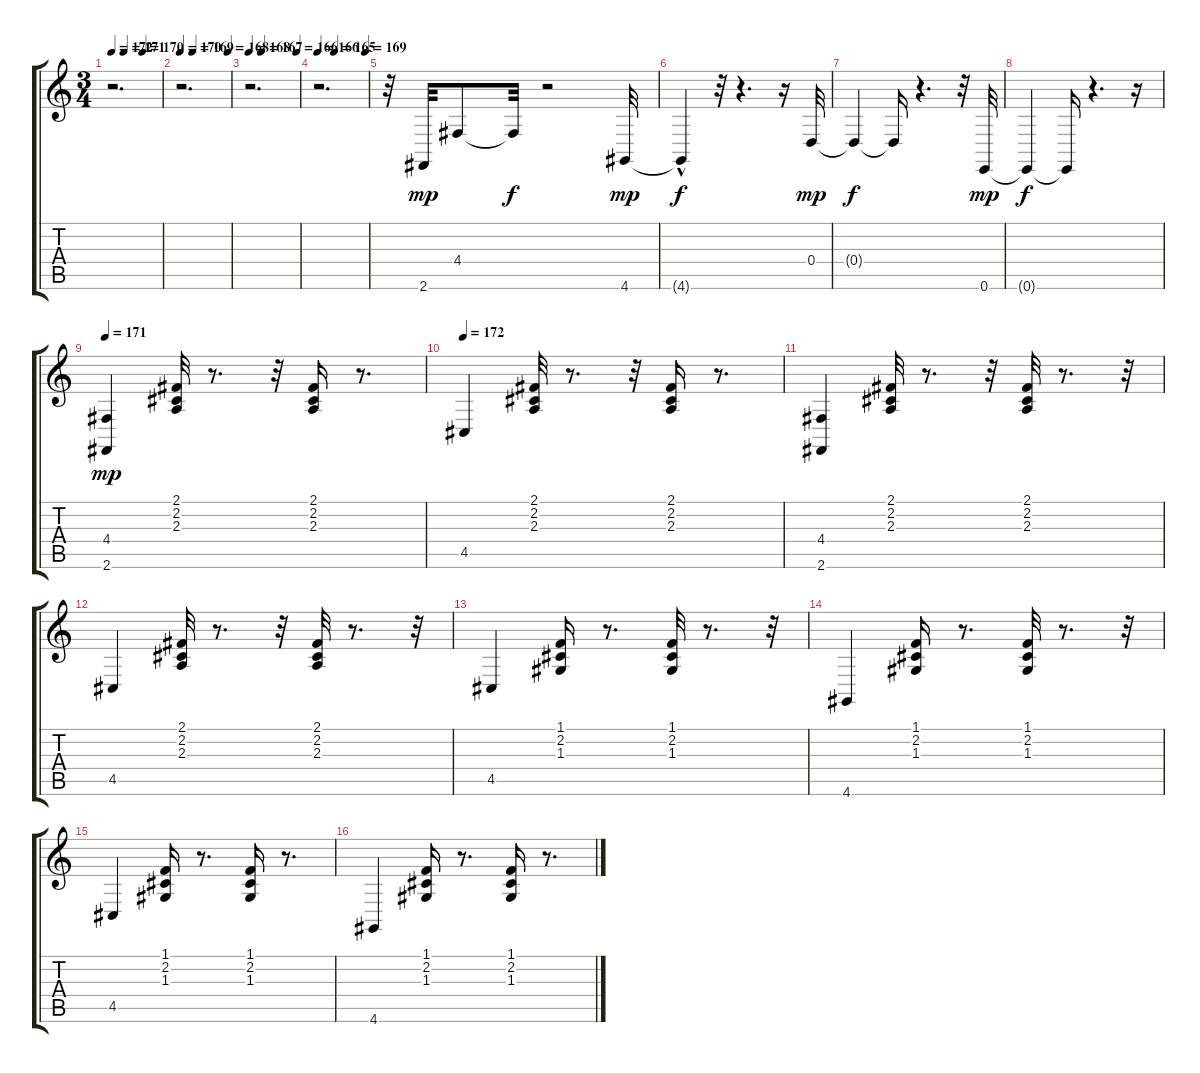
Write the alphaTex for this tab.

\track "" {instrument stringensemble1}
\staff {score tabs}
\tuning (E4 B3 G3 D3 A2 E2) {hide}
\ts (3 4)
\tempo 172
\tempo (171 0.25)
\tempo (170 0.625)
\clef g2
\ks c
r.2{d dy mp} |
\tempo 170
\tempo (169 0.25)
\tempo (168 0.9583333333333334)
r.2{d} |
\tempo 168
\tempo (167 0.25)
\tempo (166 0.9583333333333334)
r.2{d} |
\tempo 166
\tempo (165 0.3333333333333333)
\tempo (169 0.9583333333333334)
r.2{d} |
r.32 2.6.32 4.4.8 4.4{t}.32{dy f} r.2 4.6.32{dy mp} |
4.6{hac t}.4{dy f} r.32 r.4{d} r.16 0.4.32{dy mp} |
0.4{t}.4{dy f} 0.4{t}.16 r.4{d} r.32 0.6.32{dy mp} |
0.6{t}.4{dy f} 0.6{t}.16 r.4{d} r.16 |
\tempo 171
(4.4 2.6).4{dy mp} (2.1 2.2 2.3).32 r.8{d} r.32 (2.1 2.2 2.3).16 r.8{d} |
\tempo 172
4.5.4 (2.1 2.2 2.3).32 r.8{d} r.32 (2.1 2.2 2.3).16 r.8{d} |
(4.4 2.6).4 (2.1 2.2 2.3).32 r.8{d} r.32 (2.1 2.2 2.3).32 r.8{d} r.32 |
4.5.4 (2.1 2.2 2.3).32 r.8{d} r.32 (2.1 2.2 2.3).32 r.8{d} r.32 |
4.5.4 (1.1 2.2 1.3).16 r.8{d} (1.1 2.2 1.3).32 r.8{d} r.32 |
4.6.4 (1.1 2.2 1.3).16 r.8{d} (1.1 2.2 1.3).32 r.8{d} r.32 |
4.5.4 (1.1 2.2 1.3).16 r.8{d} (1.1 2.2 1.3).16 r.8{d} |
4.6.4 (1.1 2.2 1.3).16 r.8{d} (1.1 2.2 1.3).16 r.8{d}
